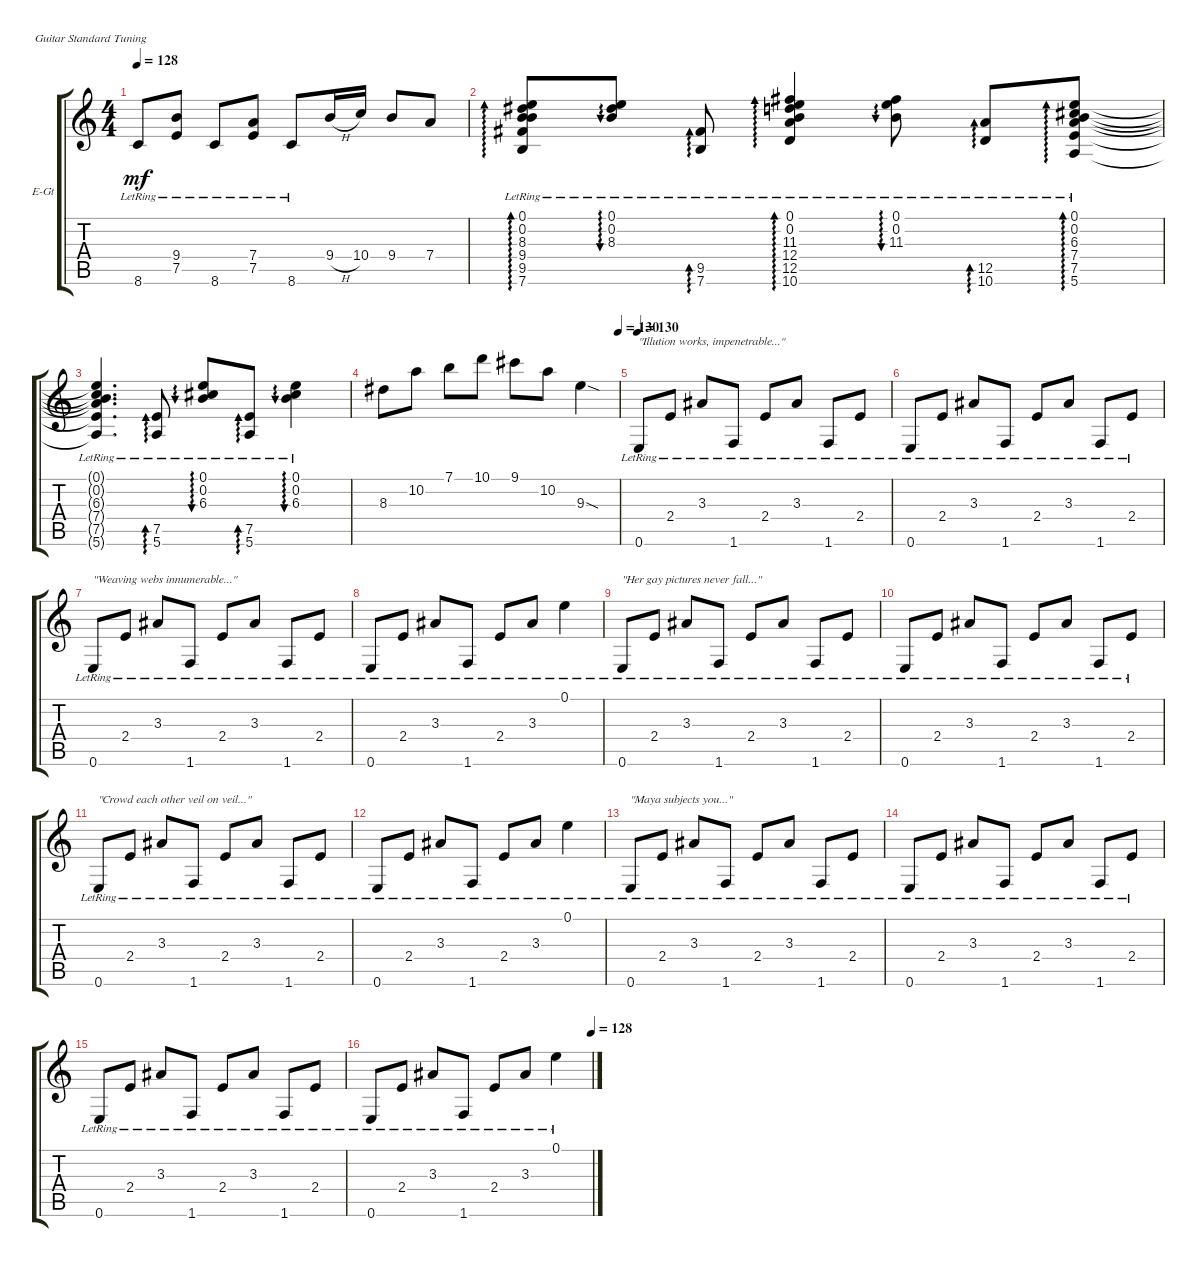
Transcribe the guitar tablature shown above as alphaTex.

\bracketExtendMode groupsimilarinstruments
\firstSystemTrackNameOrientation horizontal
\otherSystemsTrackNameOrientation horizontal
\track ("Gtr. III - Paul Masvidal (Clean Tone)" "E-Gt") {instrument electricguitarjazz}
\staff {score tabs}
\tuning (E4 B3 G3 D3 A2 E2)
\ts (4 4)
\tempo 128
\clef g2
\ks c
8.6{lr}.8{dy mf} (9.4{lr} 7.5{lr}).8 8.6{lr}.8 (7.4{lr} 7.5{lr}).8 8.6{lr}.8 9.4{h}.16 10.4.16 9.4.8 7.4.8 |
(0.1{lr} 0.2{lr} 8.3{lr} 9.4{lr} 9.5{lr} 7.6{lr}).8{ad 60} (0.1{lr} 0.2{lr} 8.3{lr}).8{au 60} (9.5{lr} 7.6{lr}).8{ad 60} (0.1{lr} 0.2{lr} 11.3{lr} 12.4{lr} 12.5{lr} 10.6{lr}).4{ad 60} (0.1{lr} 0.2{lr} 11.3{lr}).8{au 60} (12.5{lr} 10.6{lr}).8{ad 60} (0.1{lr} 0.2{lr} 6.3{lr} 7.4{lr} 7.5{lr} 5.6{lr}).8{ad 60} |
(0.1{lr t} 0.2{lr t} 6.3{lr t} 7.4{lr t} 7.5{lr t} 5.6{lr t}).4{d} (7.5{lr} 5.6{lr}).8{ad 60} (0.1{lr} 0.2{lr} 6.3{lr}).8{au 60} (7.5{lr} 5.6{lr}).8{ad 60} (0.1{lr} 0.2{lr} 6.3{lr}).4{au 60} |
\tempo (130 1)
8.3.8 10.2.8 7.1.8 10.1.8 9.1.8 10.2.8 9.3{sod}.4 |
\tempo 130
0.6{lr}.8{txt "\"Illution works, impenetrable...\""} 2.4{lr}.8 3.3{lr}.8 1.6{lr}.8 2.4{lr}.8 3.3{lr}.8 1.6{lr}.8 2.4{lr}.8 |
0.6{lr}.8 2.4{lr}.8 3.3{lr}.8 1.6{lr}.8 2.4{lr}.8 3.3{lr}.8 1.6{lr}.8 2.4{lr}.8 |
0.6{lr}.8{txt "\"Weaving webs innumerable...\""} 2.4{lr}.8 3.3{lr}.8 1.6{lr}.8 2.4{lr}.8 3.3{lr}.8 1.6{lr}.8 2.4{lr}.8 |
0.6{lr}.8 2.4{lr}.8 3.3{lr}.8 1.6{lr}.8 2.4{lr}.8 3.3{lr}.8 0.1{lr}.4 |
0.6{lr}.8{txt "\"Her gay pictures never fall...\""} 2.4{lr}.8 3.3{lr}.8 1.6{lr}.8 2.4{lr}.8 3.3{lr}.8 1.6{lr}.8 2.4{lr}.8 |
0.6{lr}.8 2.4{lr}.8 3.3{lr}.8 1.6{lr}.8 2.4{lr}.8 3.3{lr}.8 1.6{lr}.8 2.4{lr}.8 |
0.6{lr}.8{txt "\"Crowd each other veil on veil...\""} 2.4{lr}.8 3.3{lr}.8 1.6{lr}.8 2.4{lr}.8 3.3{lr}.8 1.6{lr}.8 2.4{lr}.8 |
0.6{lr}.8 2.4{lr}.8 3.3{lr}.8 1.6{lr}.8 2.4{lr}.8 3.3{lr}.8 0.1{lr}.4 |
0.6{lr}.8{txt "\"Maya subjects you...\""} 2.4{lr}.8 3.3{lr}.8 1.6{lr}.8 2.4{lr}.8 3.3{lr}.8 1.6{lr}.8 2.4{lr}.8 |
0.6{lr}.8 2.4{lr}.8 3.3{lr}.8 1.6{lr}.8 2.4{lr}.8 3.3{lr}.8 1.6{lr}.8 2.4{lr}.8 |
0.6{lr}.8 2.4{lr}.8 3.3{lr}.8 1.6{lr}.8 2.4{lr}.8 3.3{lr}.8 1.6{lr}.8 2.4{lr}.8 |
\tempo (128 1)
0.6{lr}.8 2.4{lr}.8 3.3{lr}.8 1.6{lr}.8 2.4{lr}.8 3.3{lr}.8 0.1{lr}.4
